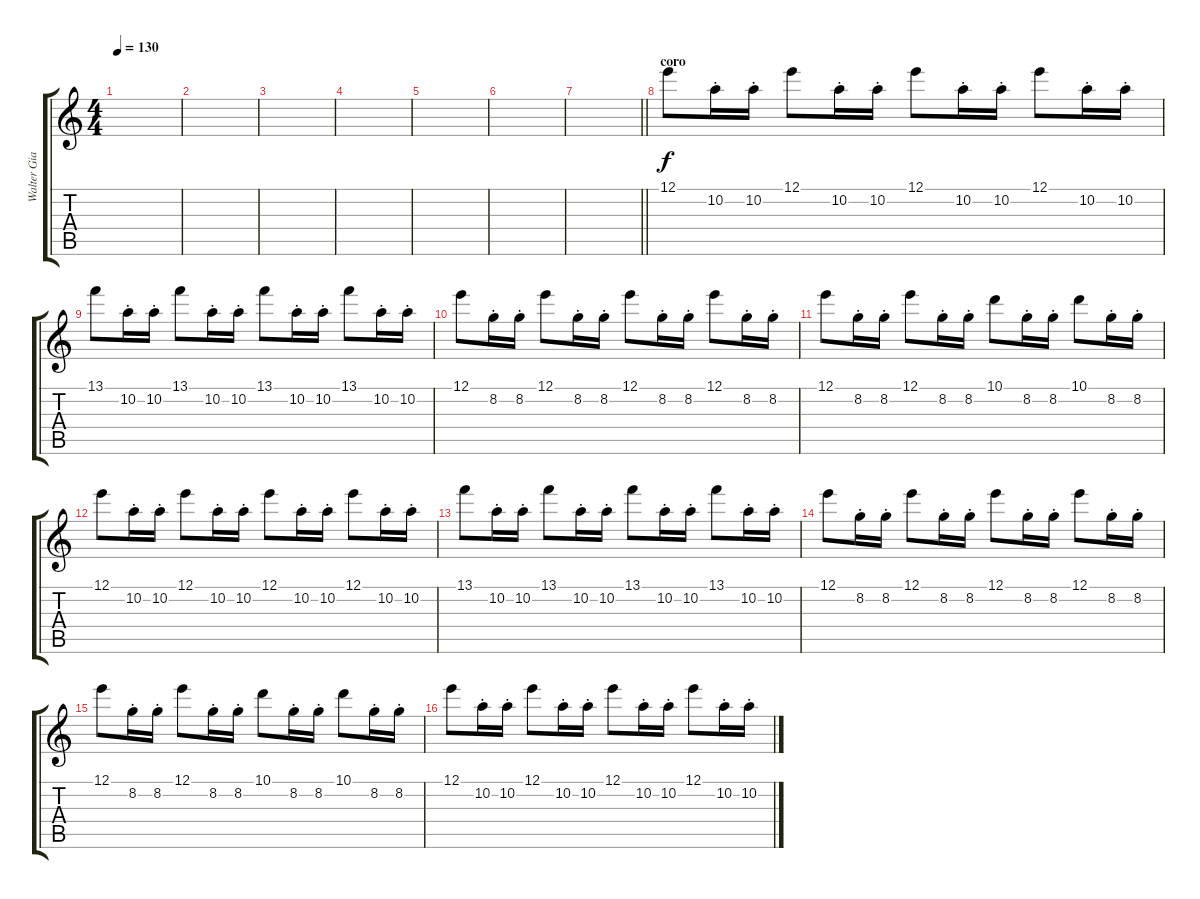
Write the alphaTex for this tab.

\track ("Walter Giardino" "Walter Gia") {instrument distortionguitar}
\staff {score tabs}
\tuning (E4 B3 G3 D3 A2 E2) {hide}
\ts (4 4)
\tempo 130
\clef g2
\ks c
|
|
|
|
|
|
\barLineRight lightlight
|
\section ("" "coro")
12.1.8{volume 13} 10.2{st}.16 10.2{st}.16 12.1.8 10.2{st}.16 10.2{st}.16 12.1.8 10.2{st}.16 10.2{st}.16 12.1.8 10.2{st}.16 10.2{st}.16 |
13.1.8 10.2{st}.16 10.2{st}.16 13.1.8 10.2{st}.16 10.2{st}.16 13.1.8 10.2{st}.16 10.2{st}.16 13.1.8 10.2{st}.16 10.2{st}.16 |
12.1.8 8.2{st}.16 8.2{st}.16 12.1.8 8.2{st}.16 8.2{st}.16 12.1.8 8.2{st}.16 8.2{st}.16 12.1.8 8.2{st}.16 8.2{st}.16 |
12.1.8 8.2{st}.16 8.2{st}.16 12.1.8 8.2{st}.16 8.2{st}.16 10.1.8 8.2{st}.16 8.2{st}.16 10.1.8 8.2{st}.16 8.2{st}.16 |
12.1.8 10.2{st}.16 10.2{st}.16 12.1.8 10.2{st}.16 10.2{st}.16 12.1.8 10.2{st}.16 10.2{st}.16 12.1.8 10.2{st}.16 10.2{st}.16 |
13.1.8 10.2{st}.16 10.2{st}.16 13.1.8 10.2{st}.16 10.2{st}.16 13.1.8 10.2{st}.16 10.2{st}.16 13.1.8 10.2{st}.16 10.2{st}.16 |
12.1.8 8.2{st}.16 8.2{st}.16 12.1.8 8.2{st}.16 8.2{st}.16 12.1.8 8.2{st}.16 8.2{st}.16 12.1.8 8.2{st}.16 8.2{st}.16 |
12.1.8 8.2{st}.16 8.2{st}.16 12.1.8 8.2{st}.16 8.2{st}.16 10.1.8 8.2{st}.16 8.2{st}.16 10.1.8 8.2{st}.16 8.2{st}.16 |
12.1.8 10.2{st}.16 10.2{st}.16 12.1.8 10.2{st}.16 10.2{st}.16 12.1.8 10.2{st}.16 10.2{st}.16 12.1.8 10.2{st}.16 10.2{st}.16
